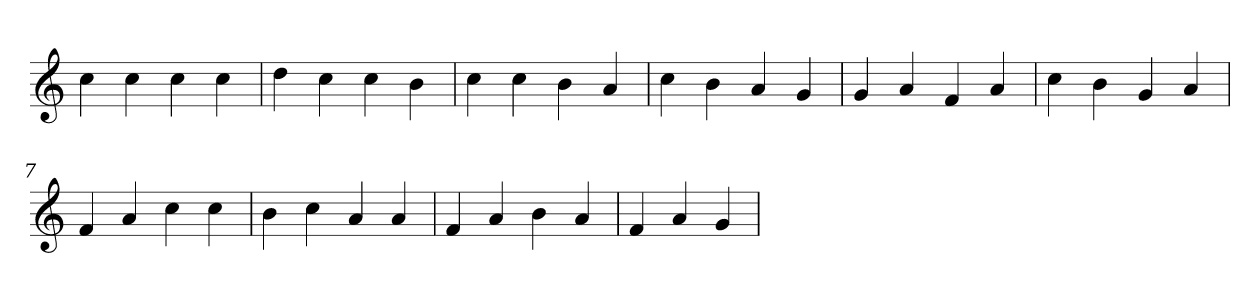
**kern
*part1
*staff1
*clefG2
=1
4cc
4cc
4cc
4cc
=2
4dd
4cc
4cc
4b
=3
4cc
4cc
4b
4a
=4
4cc
4b
4a
4g
=5
4g
4a
4f
4a
=6
4cc
4b
4g
4a
=7
4f
4a
4cc
4cc
=8
4b
4cc
4a
4a
=9
4f
4a
4b
4a
=10
4f
4a
4g
=
*-
